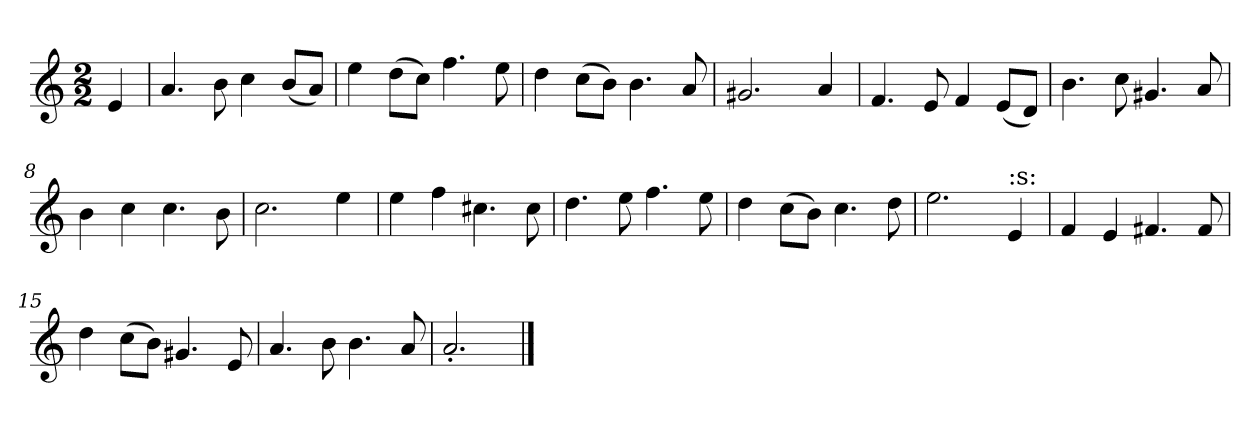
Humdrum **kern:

**kern
*part1
*staff1
*clefG2
*k[]
*M2/2
*MM120
=1
4e/
=2
4.a/
8b\
4cc\
(<8b/L
8a/J)
=3
4ee\
(>8dd\L
8cc\J)
4.ff\
8ee\
=4
4dd\
(>8cc\L
8b\J)
4.b\
8a/
=5
2.g#X/
4a/
=6
4.f/
8e/
4f/
(<8e/L
8d/J)
=7
4.b\
8cc\
4.g#X/
8a/
=8
4b\
4cc\
4.cc\
8b\
=9
2.cc\
4ee\
!!LO:LB:g=z
=10
4ee\
4ff\
4.cc#X\
8cc#\
=11
4.dd\
8ee\
4.ff\
8ee\
=12
4dd\
(>8cc\L
8b\J)
4.cc\
8dd\
=13
2.ee\
!LO:TX:a:t=&colon;s&colon;
4e/
=14
4f/
4e/
4.f#X/
8f#/
=15
4dd\
(>8cc\L
8b\J)
4.g#X/
8e/
=16
4.a/
8b\
4.b\
8a/
=17
2.a'/
==
*-
